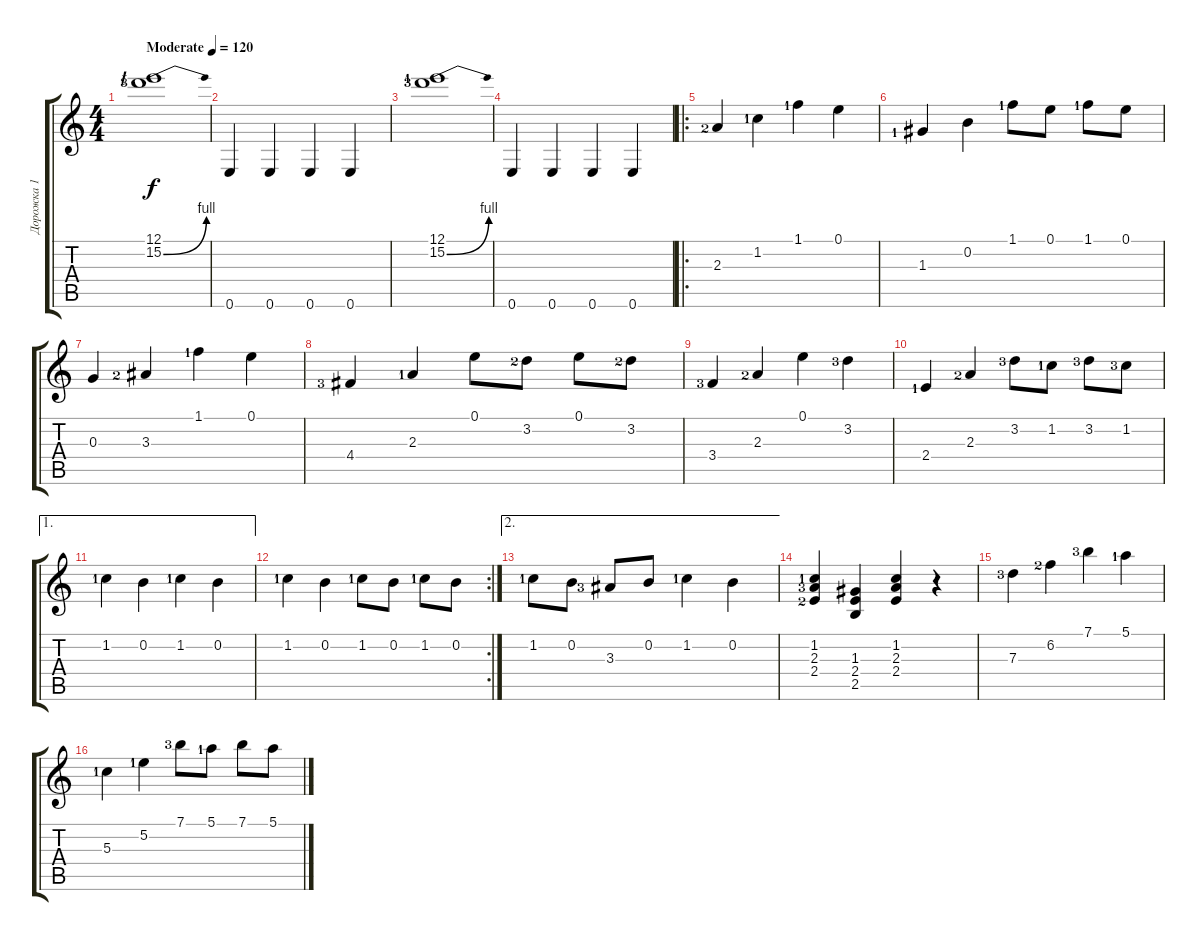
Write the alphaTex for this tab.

\track ("Дорожка 1" "Дорожка 1") {instrument acousticguitarsteel}
\staff {score tabs}
\tuning (E4 B3 G3 D3 A2 E2) {hide}
\ts (4 4)
\tempo (120 "Moderate")
\clef g2
\ks c
(12.1{lf 1} 15.2{be (bend 0 0 60 4) lf 4}).1{dy f instrument acousticguitarsteel} |
0.6.4 0.6.4 0.6.4 0.6.4 |
(12.1{lf 2} 15.2{be (bend 0 0 60 4) lf 4}).1 |
0.6.4 0.6.4 0.6.4 0.6.4 |
\ro
2.3{lf 3}.4 1.2{lf 2}.4 1.1{lf 2}.4 0.1.4 |
1.3{lf 2}.4 0.2.4 1.1{lf 2}.8 0.1.8 1.1{lf 2}.8 0.1.8 |
0.3.4 3.3{lf 3}.4 1.1{lf 2}.4 0.1.4 |
4.4{lf 4}.4 2.3{lf 2}.4 0.1.8 3.2{lf 3}.8 0.1.8 3.2{lf 3}.8 |
3.4{lf 4}.4 2.3{lf 3}.4 0.1.4 3.2{lf 4}.4 |
2.4{lf 2}.4 2.3{lf 3}.4 3.2{lf 4}.8 1.2{lf 2}.8 3.2{lf 4}.8 1.2{lf 4}.8 |
\ae 1
1.2{lf 2}.4 0.2.4 1.2{lf 2}.4 0.2.4 |
\rc 2
1.2{lf 2}.4 0.2.4 1.2{lf 2}.8 0.2.8 1.2{lf 2}.8 0.2.8 |
\ae 2
1.2{lf 2}.8 0.2.8 3.3{lf 4}.8 0.2.8 1.2{lf 2}.4 0.2.4 |
(1.2{lf 2} 2.3{lf 4} 2.4{lf 3}).4 (1.3 2.4 2.5).4 (1.2 2.3 2.4).4 r.4 |
7.3{lf 4}.4 6.2{lf 3}.4 7.1{lf 4}.4 5.1{lf 2}.4 |
5.3{lf 2}.4 5.2{lf 2}.4 7.1{lf 4}.8 5.1{lf 2}.8 7.1.8 5.1.8
